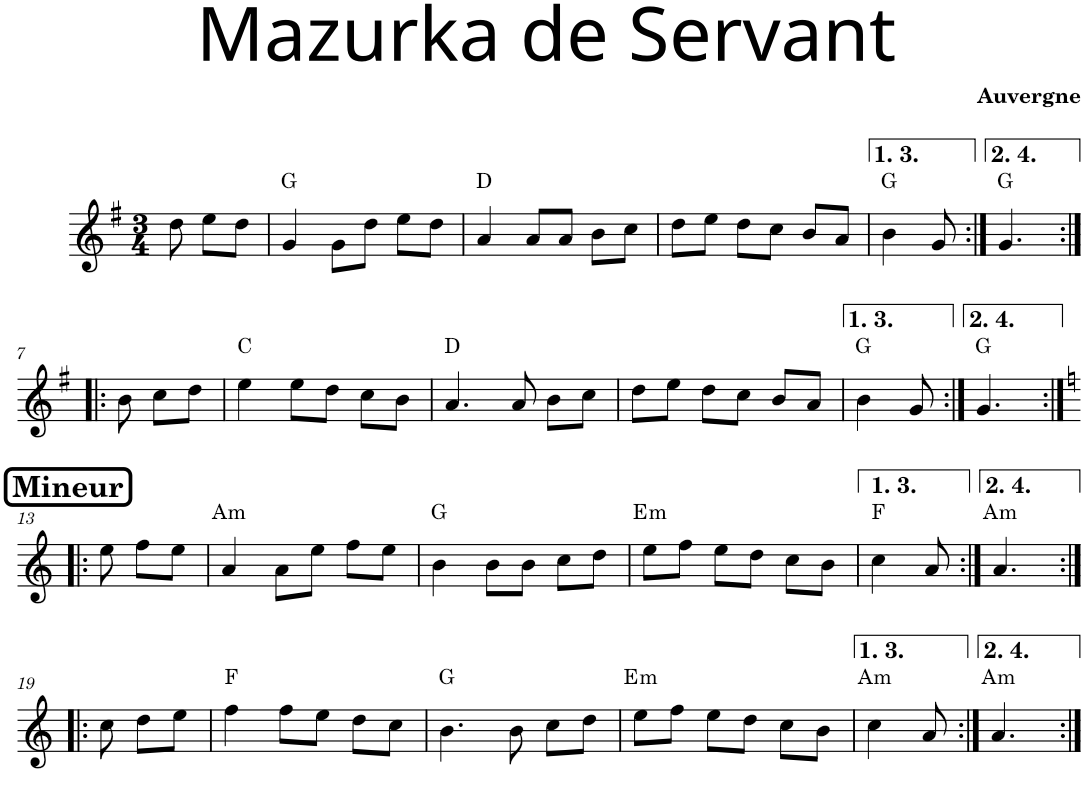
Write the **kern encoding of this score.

**kern	**harte
*part1	*part1
*staff1	*
*I"Violon	*
*I'Vln.	*
*clefG2	*
*k[f#]	*
*M3/4	*
=1	=1
8dd\	.
8ee\L	.
8dd\J	.
=2	=2
4g/	G:maj
8g\L	.
8dd\J	.
8ee\L	.
8dd\J	.
=3	=3
4a/	D:maj
8a/L	.
8a/J	.
8b\L	.
8cc\J	.
=4	=4
8dd\L	.
8ee\J	.
8dd\L	.
8cc\J	.
8b/L	.
8a/J	.
=5	=5
4b\	G:maj
8g/	.
=6:|!	=6:|!
4.g/	G:maj
!!LO:LB:g=z
=7:|!|:	=7:|!|:
8b\	.
8cc\L	.
8dd\J	.
=8	=8
4ee\	C:maj
8ee\L	.
8dd\J	.
8cc\L	.
8b\J	.
=9	=9
4.a/	D:maj
8a/	.
8b\L	.
8cc\J	.
=10	=10
8dd\L	.
8ee\J	.
8dd\L	.
8cc\J	.
8b/L	.
8a/J	.
=11	=11
4b\	G:maj
8g/	.
=12:|!	=12:|!
4.g/	G:maj
!!LO:LB:g=z
!!LO:REH:place=s1:a:B:cj:fs=14:t=Mineur
=13:|!|:	=13:|!|:
*k[]	*
8ee\	.
8ff\L	.
8ee\J	.
=14	=14
!	!LO:H:kt=m
4a/	A:min
8a\L	.
8ee\J	.
8ff\L	.
8ee\J	.
=15	=15
4b\	G:maj
8b\L	.
8b\J	.
8cc\L	.
8dd\J	.
=16	=16
!	!LO:H:kt=m
8ee\L	E:min
8ff\J	.
8ee\L	.
8dd\J	.
8cc\L	.
8b\J	.
=17	=17
4cc\	F:maj
8a/	.
=18:|!	=18:|!
!	!LO:H:kt=m
4.a/	A:min
!!LO:LB:g=z
=19:|!|:	=19:|!|:
8cc\	.
8dd\L	.
8ee\J	.
=20	=20
4ff\	F:maj
8ff\L	.
8ee\J	.
8dd\L	.
8cc\J	.
=21	=21
4.b\	G:maj
8b\	.
8cc\L	.
8dd\J	.
=22	=22
!	!LO:H:kt=m
8ee\L	E:min
8ff\J	.
8ee\L	.
8dd\J	.
8cc\L	.
8b\J	.
=23	=23
!	!LO:H:kt=m
4cc\	A:min
8a/	.
=24:|!	=24:|!
!	!LO:H:kt=m
4.a/	A:min
=:|!	=:|!
*-	*-
